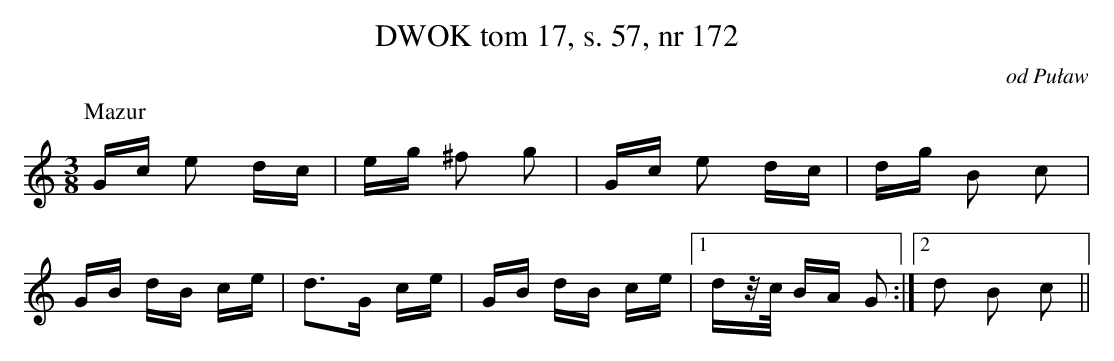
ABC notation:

X:1
T:DWOK tom 17, s. 57, nr 172
O:od Puław
L:1/16
M:3/8
K:C
P:Mazur
Gc e2 dc|eg ^f2 g2|Gc e2 dc|dg B2 c2|
GB dB ce|d3G ce|GB dB ce| [1dz/2c/2 BA G2:| [2d2 B2 c2||
